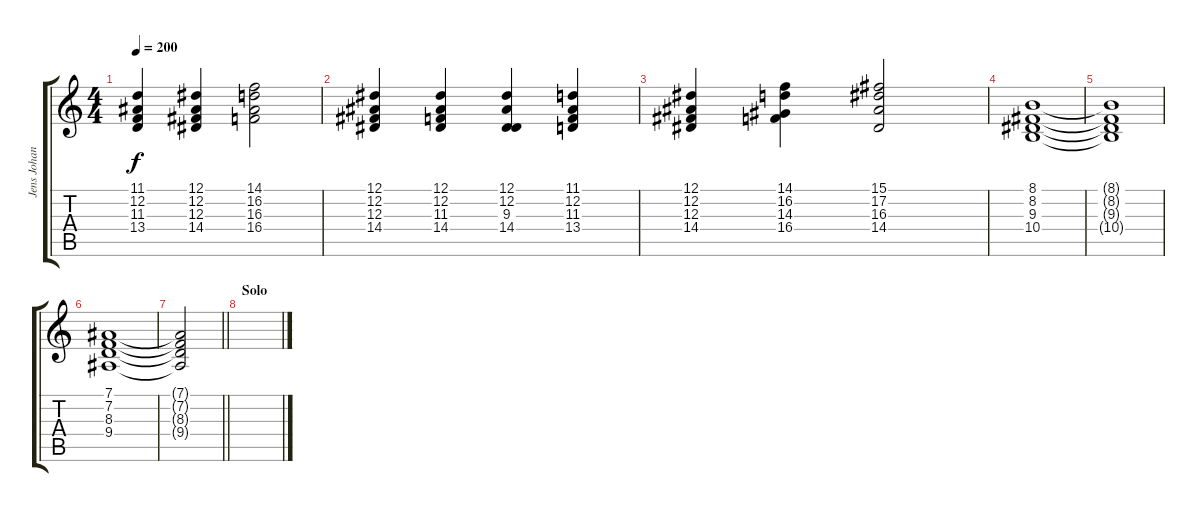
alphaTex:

\track ("Jens Johansson" "Jens Johan") {instrument churchorgan}
\staff {score tabs}
\tuning (Eb4 Bb3 Gb3 Db3 Ab2 Eb2) {hide}
\ts (4 4)
\tempo 200
\clef g2
\ks c
(11.1 12.2 11.3 13.4).4{dy f} (12.1 12.2 12.3 14.4).4 (14.1 16.2 16.3 16.4).2 |
(12.1 12.2 12.3 14.4).4 (12.1 12.2 11.3 14.4).4 (12.1 12.2 9.3 14.4).4 (11.1 12.2 11.3 13.4).4 |
(12.1 12.2 12.3 14.4).4 (14.1 16.2 14.3 16.4).4 (15.1 17.2 16.3 14.4).2 |
(8.1 8.2 9.3 10.4).1 |
(8.1{t} 8.2{t} 9.3{t} 10.4{t}).1 |
(7.1 7.2 8.3 9.4).1 |
\barLineRight lightlight
(7.1{t} 7.2{t} 8.3{t} 9.4{t}).2 |
\section ("" "Solo")
